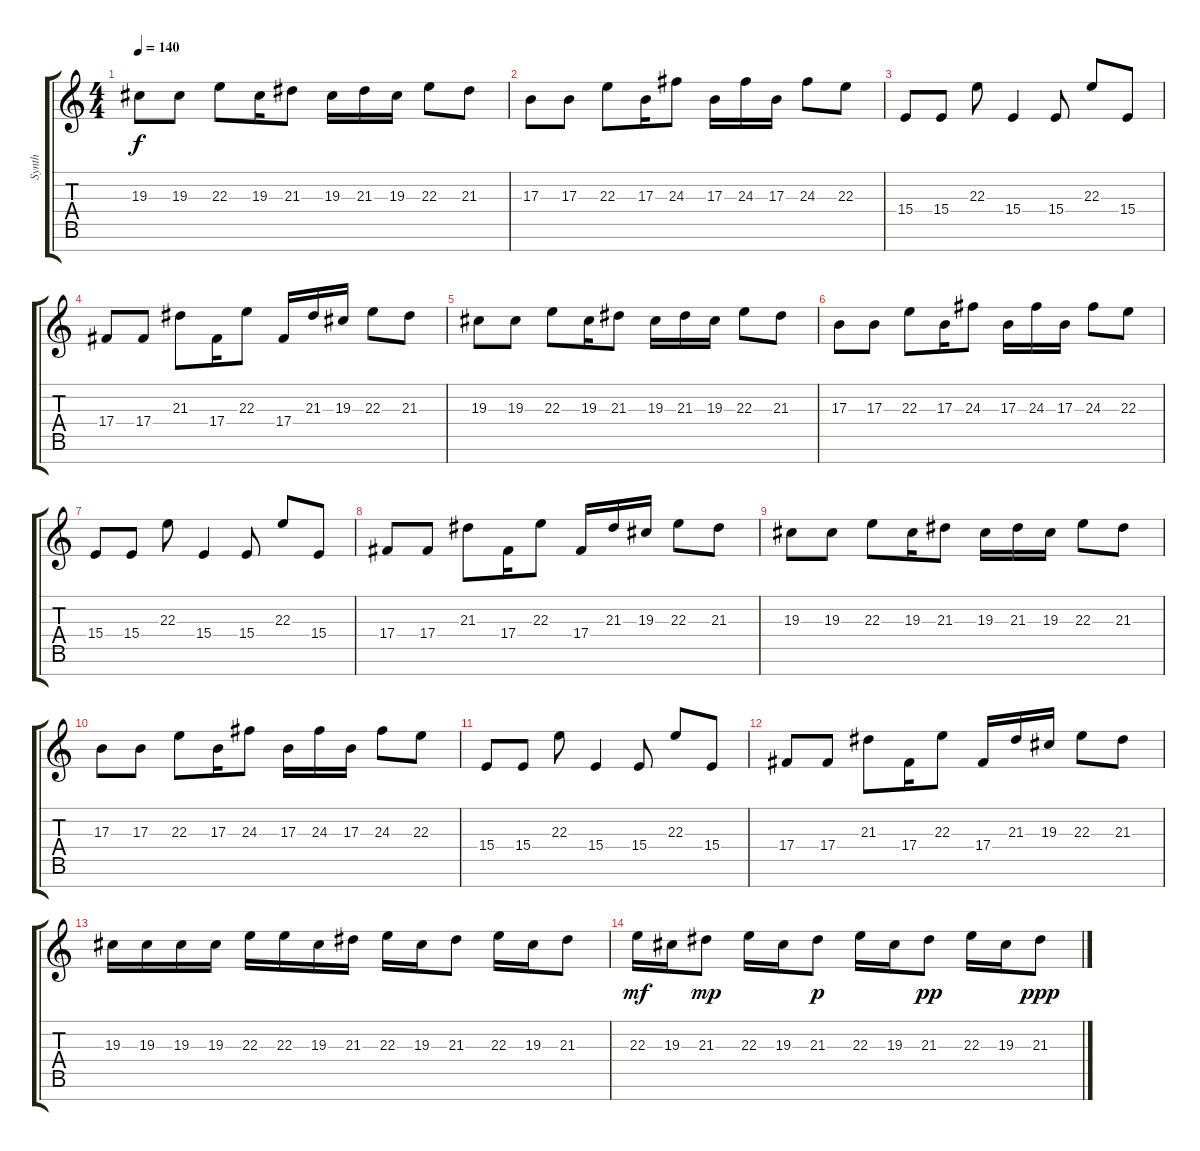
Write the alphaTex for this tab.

\track ("Synth" "Synth") {instrument synthbrass1 bank 1}
\staff {score tabs}
\tuning (Eb4 Bb3 Gb3 Db3 Ab2 Db2 Db2) {hide}
\ts (4 4)
\tempo 140
\clef g2
\ks c
19.3.8{dy f} 19.3.8 22.3.8 19.3.16 21.3.8 19.3.16 21.3.16 19.3.16 22.3.8 21.3.8 |
17.3.8 17.3.8 22.3.8 17.3.16 24.3.8 17.3.16 24.3.16 17.3.16 24.3.8 22.3.8 |
15.4.8 15.4.8 22.3.8 15.4.4 15.4.8 22.3.8 15.4.8 |
17.4.8 17.4.8 21.3.8 17.4.16 22.3.8 17.4.16 21.3.16 19.3.16 22.3.8 21.3.8 |
19.3.8 19.3.8 22.3.8 19.3.16 21.3.8 19.3.16 21.3.16 19.3.16 22.3.8 21.3.8 |
17.3.8 17.3.8 22.3.8 17.3.16 24.3.8 17.3.16 24.3.16 17.3.16 24.3.8 22.3.8 |
15.4.8 15.4.8 22.3.8 15.4.4 15.4.8 22.3.8 15.4.8 |
17.4.8 17.4.8 21.3.8 17.4.16 22.3.8 17.4.16 21.3.16 19.3.16 22.3.8 21.3.8 |
19.3.8 19.3.8 22.3.8 19.3.16 21.3.8 19.3.16 21.3.16 19.3.16 22.3.8 21.3.8 |
17.3.8 17.3.8 22.3.8 17.3.16 24.3.8 17.3.16 24.3.16 17.3.16 24.3.8 22.3.8 |
15.4.8 15.4.8 22.3.8 15.4.4 15.4.8 22.3.8 15.4.8 |
17.4.8 17.4.8 21.3.8 17.4.16 22.3.8 17.4.16 21.3.16 19.3.16 22.3.8 21.3.8 |
19.3.16 19.3.16 19.3.16 19.3.16 22.3.16 22.3.16 19.3.16 21.3.16 22.3.16 19.3.16 21.3.8 22.3.16 19.3.16 21.3.8 |
22.3.16{dy mf} 19.3.16 21.3.8{dy mp} 22.3.16 19.3.16 21.3.8{dy p} 22.3.16 19.3.16 21.3.8{dy pp} 22.3.16 19.3.16 21.3.8{dy ppp}
